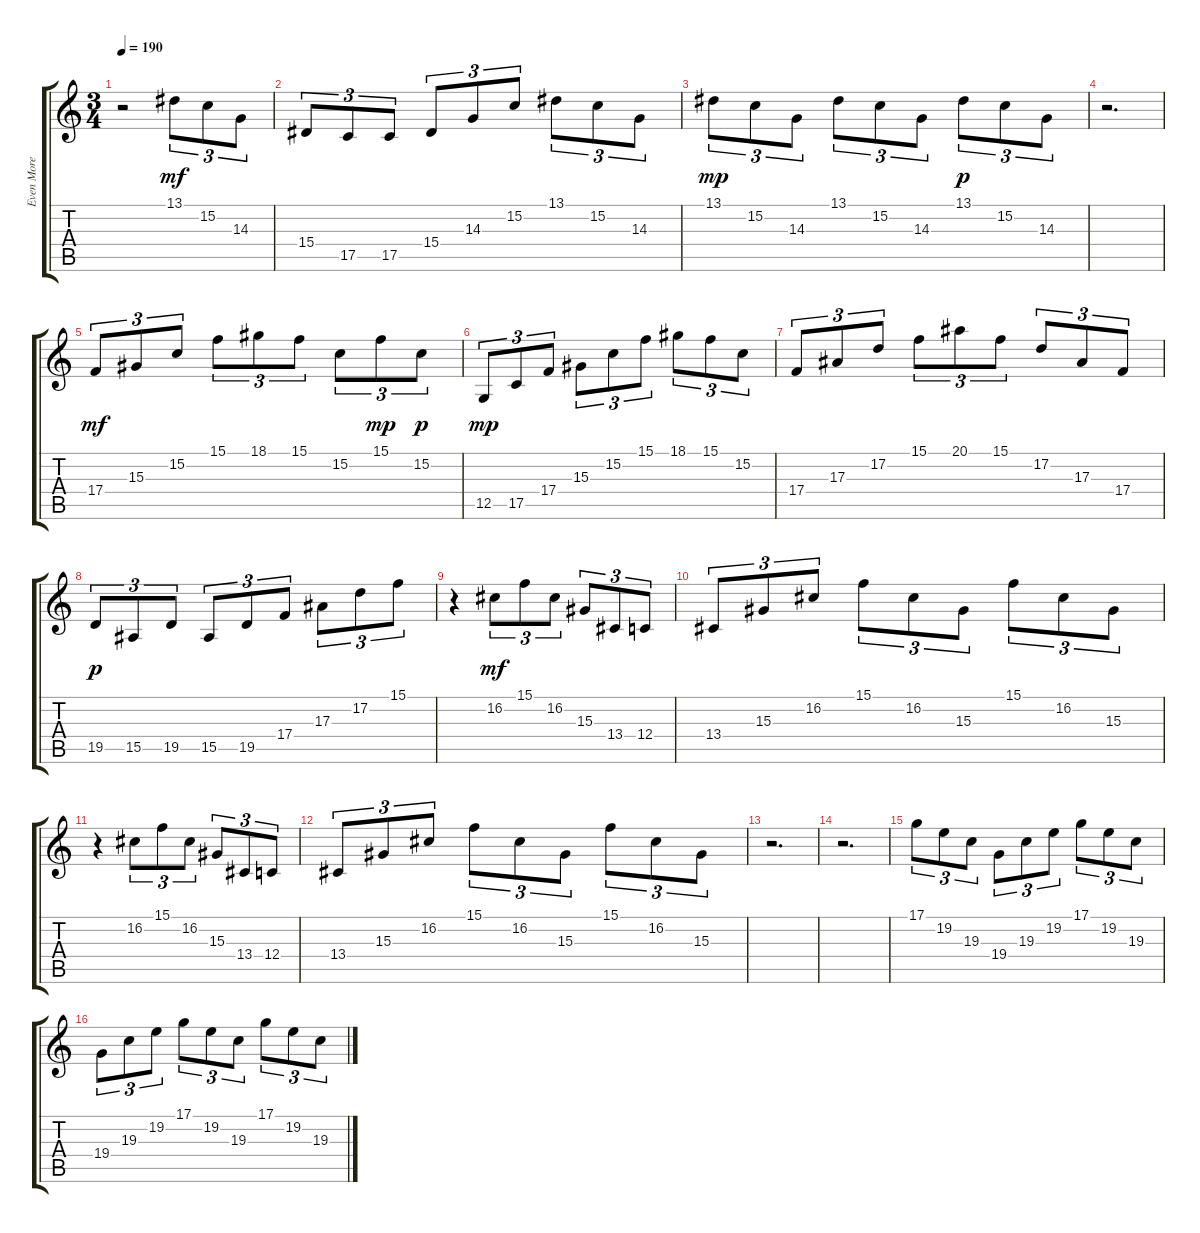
\track ("Even More Keys" "Even More ") {instrument orchestralharp}
\staff {score tabs}
\tuning (D4 A3 F3 C3 G2 C2) {hide}
\ts (3 4)
\tempo 190
\clef g2
\ks c
r.2{dy p} 13.1.8{tu (3 2) dy mf} 15.2.8{tu (3 2)} 14.3.8{tu (3 2)} |
15.4.8{tu (3 2)} 17.5.8{tu (3 2)} 17.5.8{tu (3 2)} 15.4.8{tu (3 2)} 14.3.8{tu (3 2)} 15.2.8{tu (3 2)} 13.1.8{tu (3 2)} 15.2.8{tu (3 2)} 14.3.8{tu (3 2)} |
13.1.8{tu (3 2) dy mp} 15.2.8{tu (3 2)} 14.3.8{tu (3 2)} 13.1.8{tu (3 2)} 15.2.8{tu (3 2)} 14.3.8{tu (3 2)} 13.1.8{tu (3 2) dy p} 15.2.8{tu (3 2)} 14.3.8{tu (3 2)} |
r.2{d} |
17.4.8{tu (3 2) dy mf} 15.3.8{tu (3 2)} 15.2.8{tu (3 2)} 15.1.8{tu (3 2)} 18.1.8{tu (3 2)} 15.1.8{tu (3 2)} 15.2.8{tu (3 2)} 15.1.8{tu (3 2) dy mp} 15.2.8{tu (3 2) dy p} |
12.5.8{tu (3 2) dy mp} 17.5.8{tu (3 2)} 17.4.8{tu (3 2)} 15.3.8{tu (3 2)} 15.2.8{tu (3 2)} 15.1.8{tu (3 2)} 18.1.8{tu (3 2)} 15.1.8{tu (3 2)} 15.2.8{tu (3 2)} |
17.4.8{tu (3 2)} 17.3.8{tu (3 2)} 17.2.8{tu (3 2)} 15.1.8{tu (3 2)} 20.1.8{tu (3 2)} 15.1.8{tu (3 2)} 17.2.8{tu (3 2)} 17.3.8{tu (3 2)} 17.4.8{tu (3 2)} |
19.5.8{tu (3 2) dy p} 15.5.8{tu (3 2)} 19.5.8{tu (3 2)} 15.5.8{tu (3 2)} 19.5.8{tu (3 2)} 17.4.8{tu (3 2)} 17.3.8{tu (3 2)} 17.2.8{tu (3 2)} 15.1.8{tu (3 2)} |
r.4 16.2.8{tu (3 2) dy mf} 15.1.8{tu (3 2)} 16.2.8{tu (3 2)} 15.3.8{tu (3 2)} 13.4.8{tu (3 2)} 12.4.8{tu (3 2)} |
13.4.8{tu (3 2)} 15.3.8{tu (3 2)} 16.2.8{tu (3 2)} 15.1.8{tu (3 2)} 16.2.8{tu (3 2)} 15.3.8{tu (3 2)} 15.1.8{tu (3 2)} 16.2.8{tu (3 2)} 15.3.8{tu (3 2)} |
r.4 16.2.8{tu (3 2)} 15.1.8{tu (3 2)} 16.2.8{tu (3 2)} 15.3.8{tu (3 2)} 13.4.8{tu (3 2)} 12.4.8{tu (3 2)} |
13.4.8{tu (3 2)} 15.3.8{tu (3 2)} 16.2.8{tu (3 2)} 15.1.8{tu (3 2)} 16.2.8{tu (3 2)} 15.3.8{tu (3 2)} 15.1.8{tu (3 2)} 16.2.8{tu (3 2)} 15.3.8{tu (3 2)} |
r.2{d} |
r.2{d} |
17.1.8{tu (3 2)} 19.2.8{tu (3 2)} 19.3.8{tu (3 2)} 19.4.8{tu (3 2)} 19.3.8{tu (3 2)} 19.2.8{tu (3 2)} 17.1.8{tu (3 2)} 19.2.8{tu (3 2)} 19.3.8{tu (3 2)} |
19.4.8{tu (3 2)} 19.3.8{tu (3 2)} 19.2.8{tu (3 2)} 17.1.8{tu (3 2)} 19.2.8{tu (3 2)} 19.3.8{tu (3 2)} 17.1.8{tu (3 2)} 19.2.8{tu (3 2)} 19.3.8{tu (3 2)}
